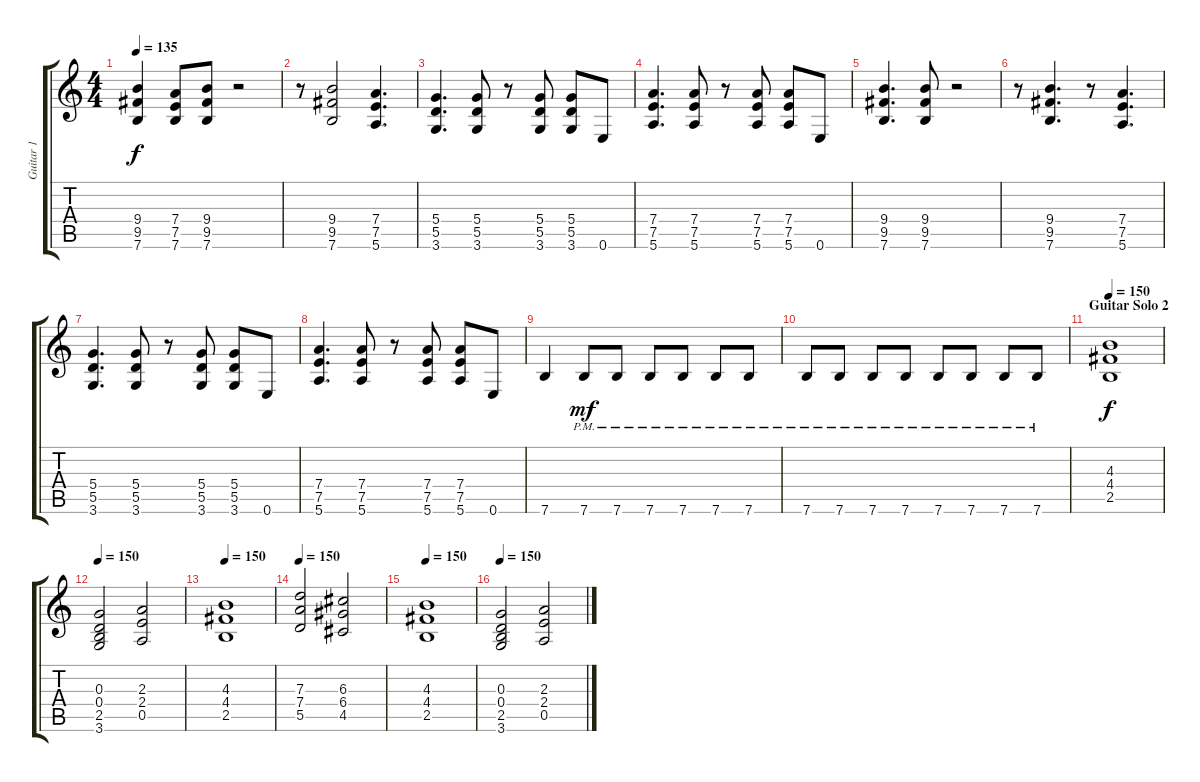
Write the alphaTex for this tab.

\track ("Guitar 1" "Guitar 1") {instrument distortionguitar}
\staff {score tabs}
\tuning (E4 B3 G3 D3 A2 E2) {hide}
\ts (4 4)
\tempo 135
\clef g2
\ks c
(9.4 9.5 7.6).4{dy f} (7.4 7.5 7.6).8 (9.4 9.5 7.6).8 r.2 |
r.8 (9.4 9.5 7.6).2 (7.4 7.5 5.6).4{d} |
(5.4 5.5 3.6).4{d} (5.4 5.5 3.6).8 r.8 (5.4 5.5 3.6).8 (5.4 5.5 3.6).8 0.6.8 |
(7.4 7.5 5.6).4{d} (7.4 7.5 5.6).8 r.8 (7.4 7.5 5.6).8 (7.4 7.5 5.6).8 0.6.8 |
(9.4 9.5 7.6).4{d} (9.4 9.5 7.6).8 r.2 |
r.8 (9.4 9.5 7.6).4{d} r.8 (7.4 7.5 5.6).4{d} |
(5.4 5.5 3.6).4{d} (5.4 5.5 3.6).8 r.8 (5.4 5.5 3.6).8 (5.4 5.5 3.6).8 0.6.8 |
(7.4 7.5 5.6).4{d} (7.4 7.5 5.6).8 r.8 (7.4 7.5 5.6).8 (7.4 7.5 5.6).8 0.6.8 |
7.6.4 7.6{pm}.8{dy mf} 7.6{pm}.8 7.6{pm}.8 7.6{pm}.8 7.6{pm}.8 7.6{pm}.8 |
7.6{pm}.8 7.6{pm}.8 7.6{pm}.8 7.6{pm}.8 7.6{pm}.8 7.6{pm}.8 7.6{pm}.8 7.6{pm}.8 |
\section ("" "Guitar Solo 2")
\tempo 150
(4.3 4.4 2.5).1{dy f} |
\tempo 150
(0.3 0.4 2.5 3.6).2 (2.3 2.4 0.5).2 |
\tempo 150
(4.3 4.4 2.5).1 |
\tempo 150
(7.3 7.4 5.5).2 (6.3 6.4 4.5).2 |
\tempo 150
(4.3 4.4 2.5).1 |
\tempo 150
(0.3 0.4 2.5 3.6).2 (2.3 2.4 0.5).2
